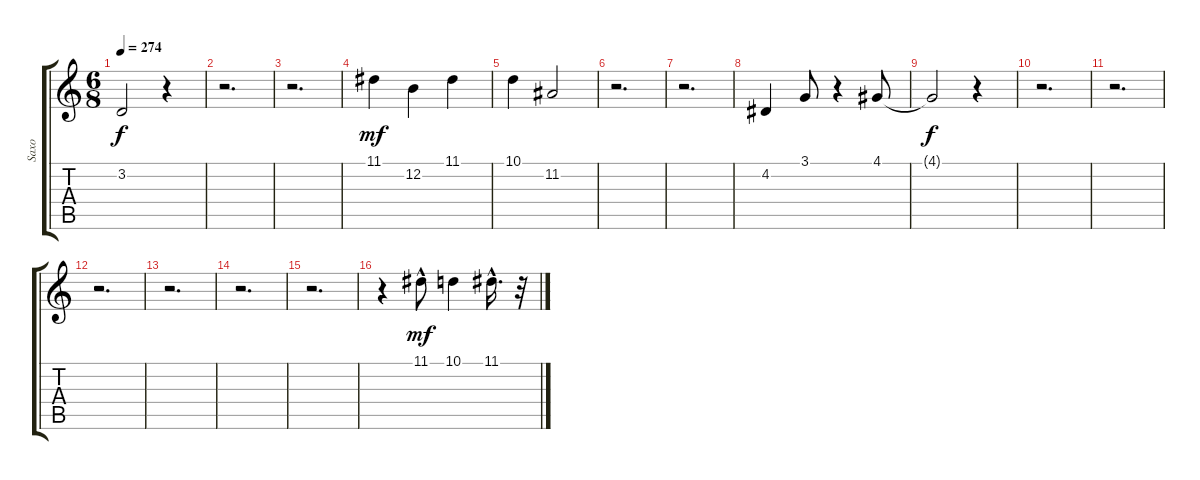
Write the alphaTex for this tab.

\track ("Saxo         Adorno)" "Saxo      ") {instrument baritonesax}
\staff {score tabs}
\tuning (E4 B3 G3 D3 A2 E2) {hide}
\ts (6 8)
\tempo 274
\clef g2
\ks c
3.2{t}.2{dy f} r.4 |
r.2{d} |
r.2{d} |
11.1.4{dy mf} 12.2.4 11.1.4 |
10.1.4 11.2.2 |
r.2{d} |
r.2{d} |
4.2.4 3.1.8 r.4 4.1.8 |
4.1{t}.2{dy f} r.4 |
r.2{d} |
r.2{d} |
r.2{d} |
r.2{d} |
r.2{d} |
r.2{d} |
r.4 11.1{hac}.8{dy mf} 10.1.4 11.1{hac}.16{d} r.32
